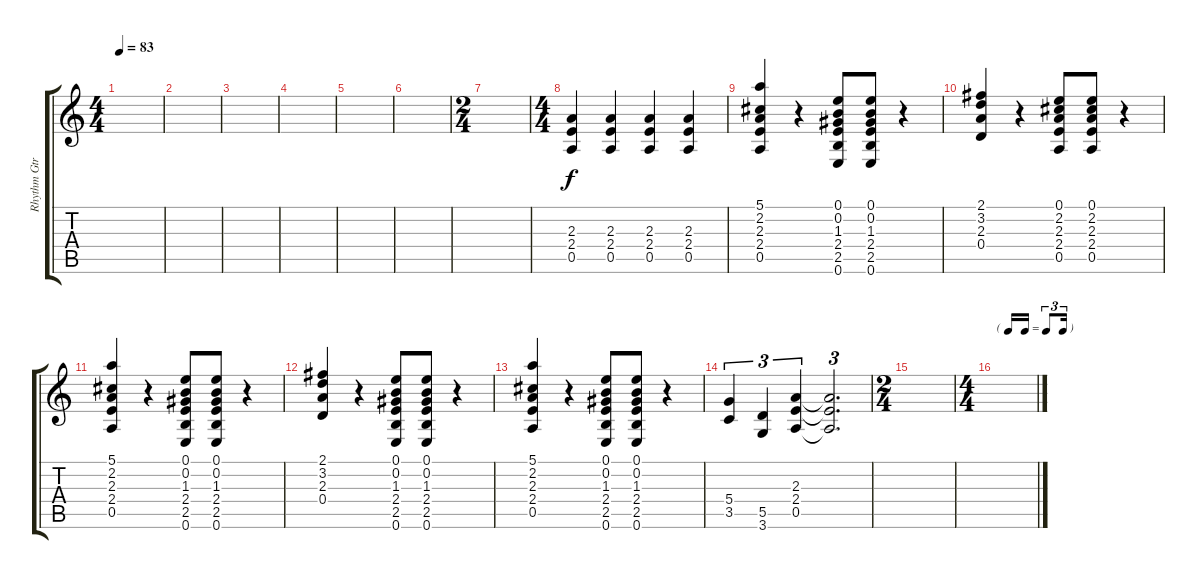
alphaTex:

\track ("Rhythm Gtr" "Rhythm Gtr") {instrument overdrivenguitar}
\staff {score tabs}
\tuning (E4 B3 G3 D3 A2 E2) {hide}
\ts (4 4)
\tempo 83
\clef g2
\ks c
|
|
|
|
|
|
\ts (2 4)
|
\ts (4 4)
(2.3 2.4 0.5).4 (2.3 2.4 0.5).4 (2.3 2.4 0.5).4 (2.3 2.4 0.5).4 |
(5.1 2.2 2.3 2.4 0.5).4 r.4 (0.1 0.2 1.3 2.4 2.5 0.6).8 (0.1 0.2 1.3 2.4 2.5 0.6).8 r.4 |
(2.1 3.2 2.3 0.4).4 r.4 (0.1 2.2 2.3 2.4 0.5).8 (0.1 2.2 2.3 2.4 0.5).8 r.4 |
(5.1 2.2 2.3 2.4 0.5).4 r.4 (0.1 0.2 1.3 2.4 2.5 0.6).8 (0.1 0.2 1.3 2.4 2.5 0.6).8 r.4 |
(2.1 3.2 2.3 0.4).4 r.4 (0.1 0.2 1.3 2.4 2.5 0.6).8 (0.1 0.2 1.3 2.4 2.5 0.6).8 r.4 |
(5.1 2.2 2.3 2.4 0.5).4 r.4 (0.1 0.2 1.3 2.4 2.5 0.6).8 (0.1 0.2 1.3 2.4 2.5 0.6).8 r.4 |
(5.4 3.5).4{tu (3 2)} (5.5 3.6).4{tu (3 2)} (2.3 2.4 0.5).4{tu (3 2)} (2.3{t} 2.4{t} 0.5{t}).2{d tu (3 2)} |
\ts (2 4)
|
\ts (4 4)
\tf triplet16th
